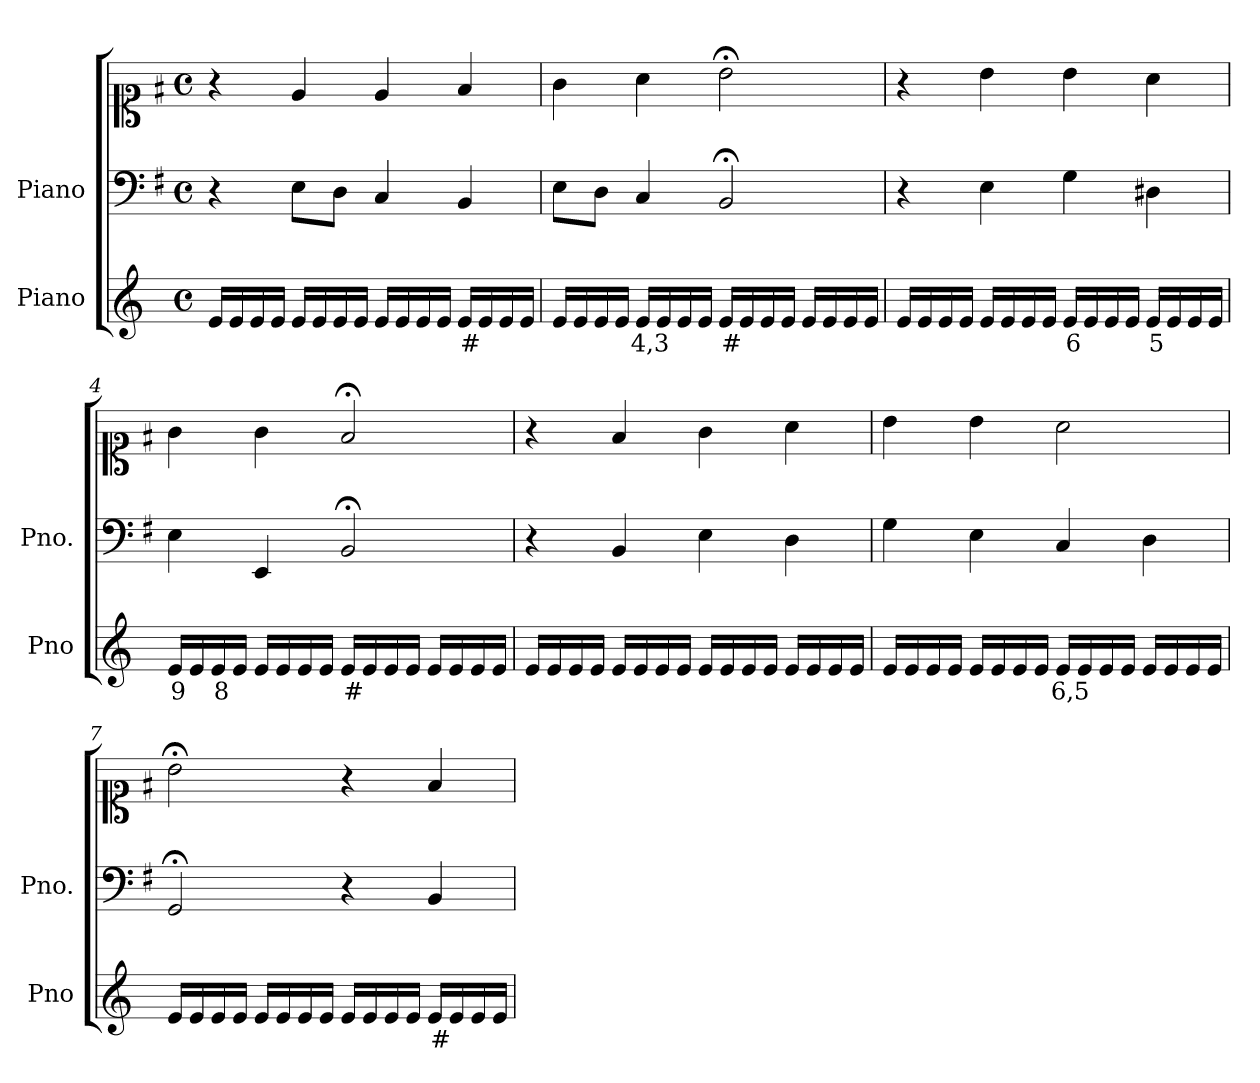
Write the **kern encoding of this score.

**kern	**text	**kern	**kern
*part2	*part2	*part1	*part1
*staff3	*staff3	*staff2	*staff1
*I"Piano	*	*I"Piano	*
*I'Pno	*	*I'Pno.	*
*clefG2	*	*clefF4	*clefC1
*k[]	*	*k[f#]	*k[f#]
*M4/4	*	*M4/4	*M4/4
*met(c)	*	*met(c)	*met(c)
=1	=1	=1	=1
16e/LL	.	4r	4r
16e/	.	.	.
16e/	.	.	.
16e/JJ	.	.	.
16e/LL	.	8E\L	4e/
16e/	.	.	.
!	!LO:LY:b	!	!
16e/	_	8D\J	.
16e/JJ	.	.	.
16e/LL	.	4C/	4e/
16e/	.	.	.
16e/	.	.	.
16e/JJ	.	.	.
!	!LO:LY:b	!	!
16e/LL	#	4BB/	4f#/
16e/	.	.	.
16e/	.	.	.
16e/JJ	.	.	.
=2	=2	=2	=2
16e/LL	.	8E\L	4g\
16e/	.	.	.
!	!LO:LY:b	!	!
16e/	_	8D\J	.
16e/JJ	.	.	.
!	!LO:LY:b	!	!
16e/LL	4,3	4C/	4a\
16e/	.	.	.
16e/	.	.	.
16e/JJ	.	.	.
!	!LO:LY:b	!	!
16e/LL	#	2BB;</	2b;<\
16e/	.	.	.
16e/	.	.	.
16e/JJ	.	.	.
16e/LL	.	.	.
16e/	.	.	.
16e/	.	.	.
16e/JJ	.	.	.
=3	=3	=3	=3
16e/LL	.	4r	4r
16e/	.	.	.
16e/	.	.	.
16e/JJ	.	.	.
16e/LL	.	4E\	4b\
16e/	.	.	.
16e/	.	.	.
16e/JJ	.	.	.
!	!LO:LY:b	!	!
16e/LL	6	4G\	4b\
16e/	.	.	.
16e/	.	.	.
16e/JJ	.	.	.
!	!LO:LY:b	!	!
16e/LL	5	4D#X\	4a\
16e/	.	.	.
16e/	.	.	.
16e/JJ	.	.	.
=4	=4	=4	=4
!	!LO:LY:b	!	!
16e/LL	9	4E\	4g\
16e/	.	.	.
!	!LO:LY:b	!	!
16e/	8	.	.
16e/JJ	.	.	.
16e/LL	.	4EE/	4g\
16e/	.	.	.
16e/	.	.	.
16e/JJ	.	.	.
!	!LO:LY:b	!	!
16e/LL	#	2BB;</	2f#;</
16e/	.	.	.
16e/	.	.	.
16e/JJ	.	.	.
16e/LL	.	.	.
16e/	.	.	.
16e/	.	.	.
16e/JJ	.	.	.
=5	=5	=5	=5
16e/LL	.	4r	4r
16e/	.	.	.
16e/	.	.	.
16e/JJ	.	.	.
16e/LL	.	4BB/	4f#/
16e/	.	.	.
16e/	.	.	.
16e/JJ	.	.	.
16e/LL	.	4E\	4g\
16e/	.	.	.
16e/	.	.	.
16e/JJ	.	.	.
16e/LL	.	4D\	4a\
16e/	.	.	.
16e/	.	.	.
16e/JJ	.	.	.
=6	=6	=6	=6
16e/LL	.	4G\	4b\
16e/	.	.	.
16e/	.	.	.
16e/JJ	.	.	.
16e/LL	.	4E\	4b\
16e/	.	.	.
16e/	.	.	.
16e/JJ	.	.	.
!	!LO:LY:b	!	!
16e/LL	6,5	4C/	2a\
16e/	.	.	.
16e/	.	.	.
16e/JJ	.	.	.
16e/LL	.	4D\	.
16e/	.	.	.
16e/	.	.	.
16e/JJ	.	.	.
=7	=7	=7	=7
16e/LL	.	2GG;</	2b;<\
16e/	.	.	.
16e/	.	.	.
16e/JJ	.	.	.
16e/LL	.	.	.
16e/	.	.	.
16e/	.	.	.
16e/JJ	.	.	.
16e/LL	.	4r	4r
16e/	.	.	.
16e/	.	.	.
16e/JJ	.	.	.
!	!LO:LY:b	!	!
16e/LL	#	4BB/	4f#/
16e/	.	.	.
16e/	.	.	.
16e/JJ	.	.	.
=	=	=	=
*-	*-	*-	*-
